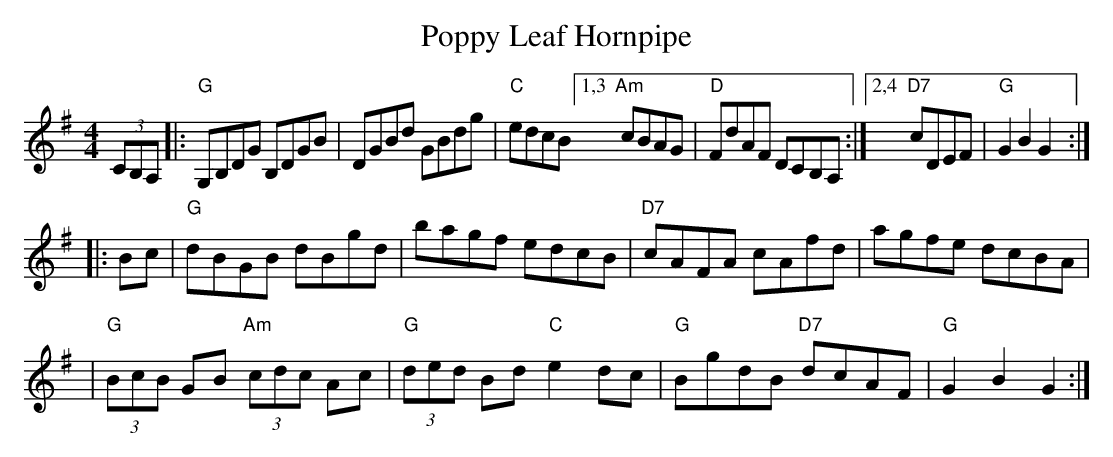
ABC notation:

X:1
T: Poppy Leaf Hornpipe
M: 4/4
L: 1/8
K: G
(3CB,A, \
|: "G"G,B,DG B,DGB | DGBd GBdg | "C"edcB [1,3 "Am"cBAG | "D"FdAF DCB,A, \
                                       :|[2,4 "D7"cDEF | "G"G2B2 G2 :|
|: Bc \
| "G"dBGB dBgd | bagf edcB | "D7"cAFA cAfd | agfe dcBA |
| "G"(3BcB GB "Am"(3cdc Ac | "G"(3ded Bd "C"e2 dc | "G"BgdB "D7"dcAF | "G"G2B2 G2 :|
